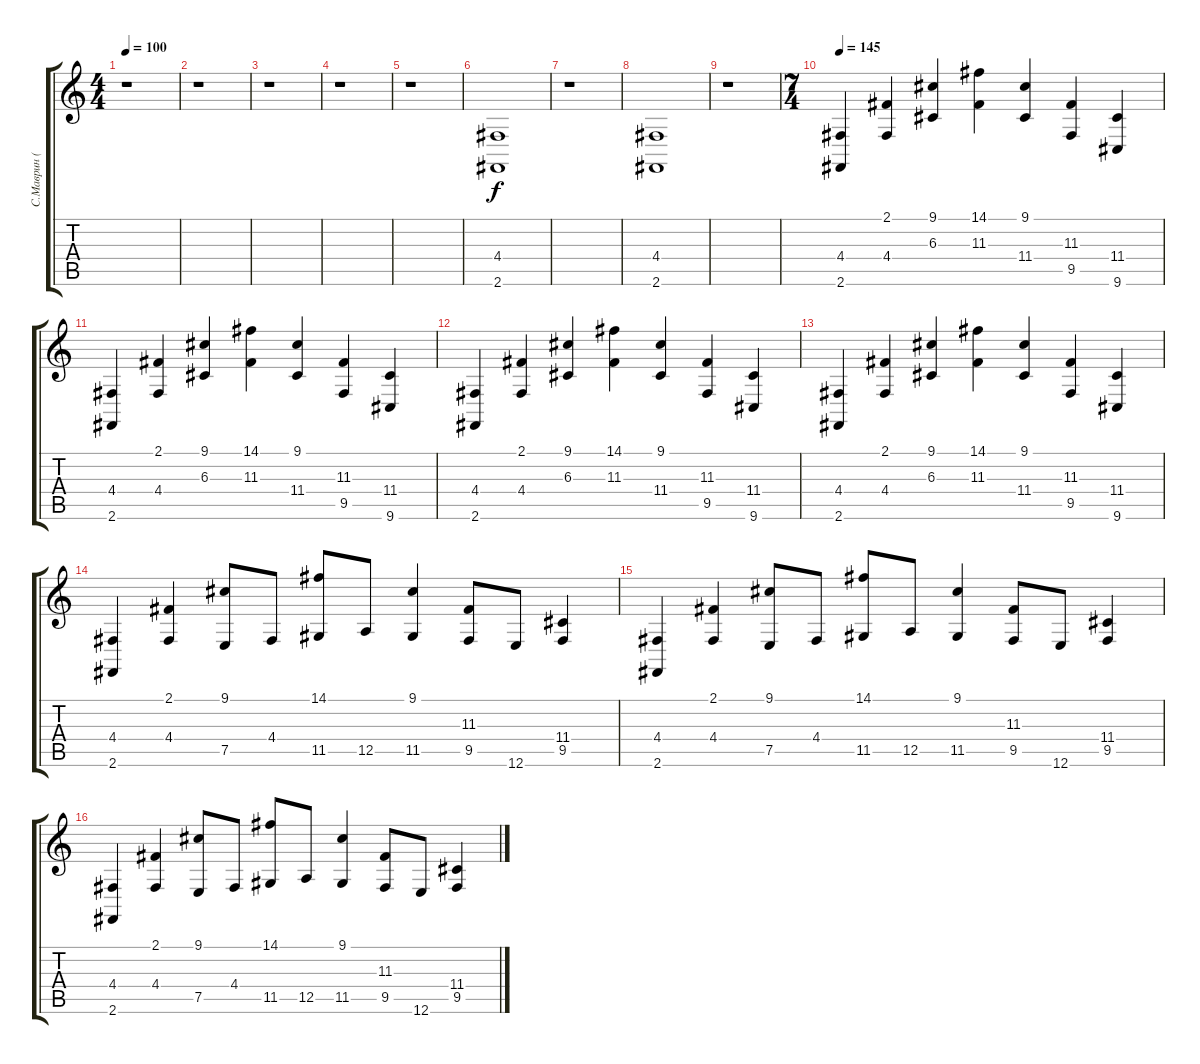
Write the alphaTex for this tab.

\track ("С.Маврин (синтезатор)" "С.Маврин (") {instrument tubularbells}
\staff {score tabs}
\tuning (E4 B3 G3 D3 A2 E2) {hide}
\ts (4 4)
\tempo 100
\clef g2
\ks c
r.1{dy f} |
r.1 |
r.1 |
r.1 |
r.1 |
(4.4 2.6).1 |
r.1 |
(4.4 2.6).1 |
r.1 |
\ts (7 4)
\tempo 145
(4.4 2.6).4 (2.1 4.4).4 (9.1 6.3).4 (14.1 11.3).4 (9.1 11.4).4 (11.3 9.5).4 (11.4 9.6).4 |
(4.4 2.6).4 (2.1 4.4).4 (9.1 6.3).4 (14.1 11.3).4 (9.1 11.4).4 (11.3 9.5).4 (11.4 9.6).4 |
(4.4 2.6).4 (2.1 4.4).4 (9.1 6.3).4 (14.1 11.3).4 (9.1 11.4).4 (11.3 9.5).4 (11.4 9.6).4 |
(4.4 2.6).4 (2.1 4.4).4 (9.1 6.3).4 (14.1 11.3).4 (9.1 11.4).4 (11.3 9.5).4 (11.4 9.6).4 |
(4.4 2.6).4 (2.1 4.4).4 (9.1 7.5).8 4.4.8 (14.1 11.5).8 12.5.8 (9.1 11.5).4 (11.3 9.5).8 12.6.8 (11.4 9.5).4 |
(4.4 2.6).4 (2.1 4.4).4 (9.1 7.5).8 4.4.8 (14.1 11.5).8 12.5.8 (9.1 11.5).4 (11.3 9.5).8 12.6.8 (11.4 9.5).4 |
(4.4 2.6).4 (2.1 4.4).4 (9.1 7.5).8 4.4.8 (14.1 11.5).8 12.5.8 (9.1 11.5).4 (11.3 9.5).8 12.6.8 (11.4 9.5).4
